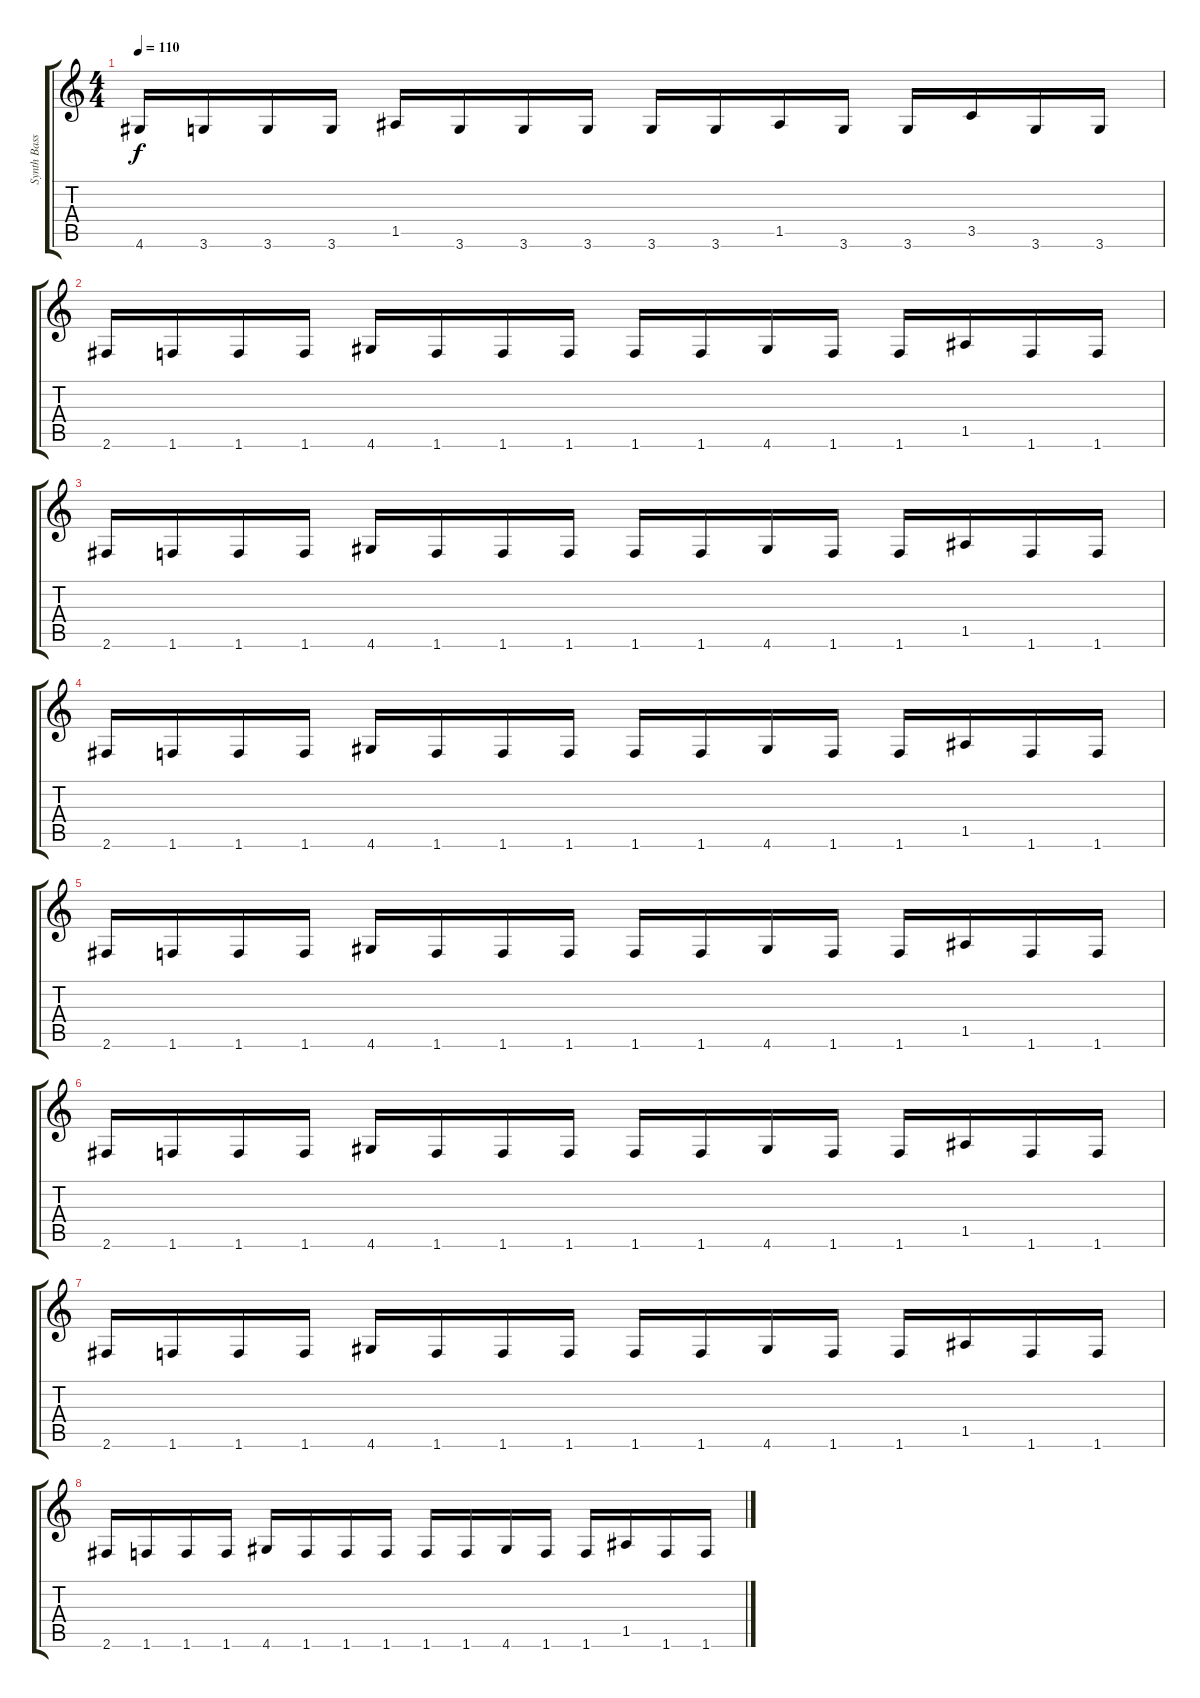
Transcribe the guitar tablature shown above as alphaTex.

\track ("Synth Bassline" "Synth Bass") {instrument synthbass1}
\staff {score tabs}
\tuning (E4 B3 G3 D3 A2 E2) {hide}
\ts (4 4)
\tempo 110
\clef g2
\ks c
4.6.16{dy f} 3.6.16 3.6.16 3.6.16 1.5.16 3.6.16 3.6.16 3.6.16 3.6.16 3.6.16 1.5.16 3.6.16 3.6.16 3.5.16 3.6.16 3.6.16 |
2.6.16 1.6.16 1.6.16 1.6.16 4.6.16 1.6.16 1.6.16 1.6.16 1.6.16 1.6.16 4.6.16 1.6.16 1.6.16 1.5.16 1.6.16 1.6.16 |
2.6.16 1.6.16 1.6.16 1.6.16 4.6.16 1.6.16 1.6.16 1.6.16 1.6.16 1.6.16 4.6.16 1.6.16 1.6.16 1.5.16 1.6.16 1.6.16 |
2.6.16 1.6.16 1.6.16 1.6.16 4.6.16 1.6.16 1.6.16 1.6.16 1.6.16 1.6.16 4.6.16 1.6.16 1.6.16 1.5.16 1.6.16 1.6.16 |
2.6.16 1.6.16 1.6.16 1.6.16 4.6.16 1.6.16 1.6.16 1.6.16 1.6.16 1.6.16 4.6.16 1.6.16 1.6.16 1.5.16 1.6.16 1.6.16 |
2.6.16 1.6.16 1.6.16 1.6.16 4.6.16 1.6.16 1.6.16 1.6.16 1.6.16 1.6.16 4.6.16 1.6.16 1.6.16 1.5.16 1.6.16 1.6.16 |
2.6.16 1.6.16 1.6.16 1.6.16 4.6.16 1.6.16 1.6.16 1.6.16 1.6.16 1.6.16 4.6.16 1.6.16 1.6.16 1.5.16 1.6.16 1.6.16 |
2.6.16 1.6.16 1.6.16 1.6.16 4.6.16 1.6.16 1.6.16 1.6.16 1.6.16 1.6.16 4.6.16 1.6.16 1.6.16 1.5.16 1.6.16 1.6.16
